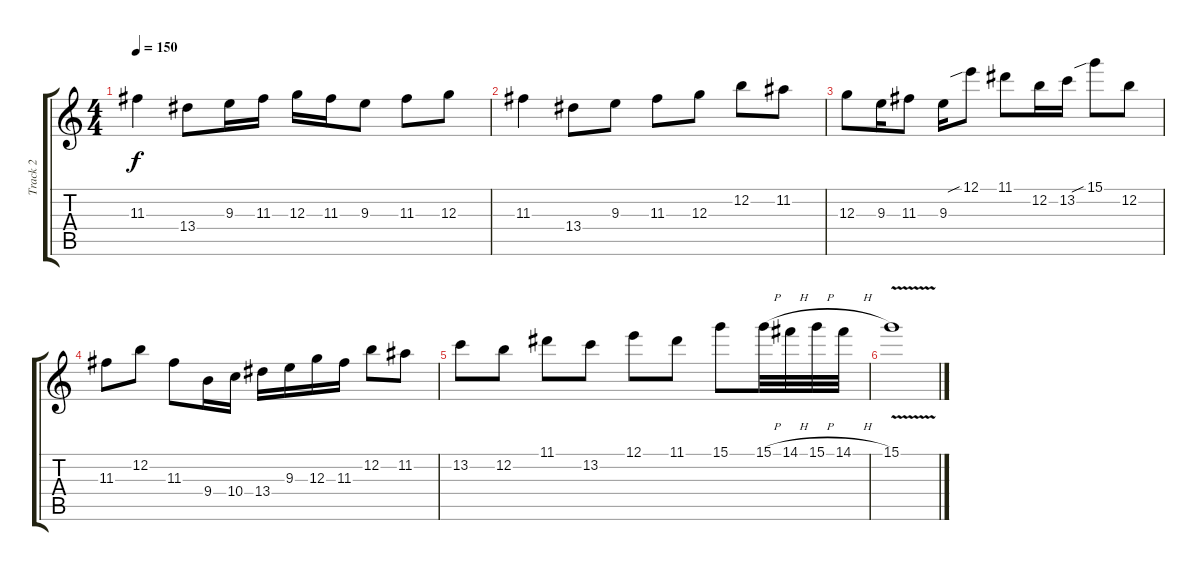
\track ("Track 2" "Track 2") {instrument distortionguitar}
\staff {score tabs}
\tuning (E4 B3 G3 D3 A2 E2) {hide}
\ts (4 4)
\tempo 150
\clef g2
\ks c
11.3.4{dy f} 13.4.8 9.3.16 11.3.16 12.3.16 11.3.16 9.3.8 11.3.8 12.3.8 |
11.3.4 13.4.8 9.3.8 11.3.8 12.3.8 12.2.8 11.2.8 |
12.3.8 9.3.16 11.3.8 9.3.16 12.1{sib}.8 11.1.8 12.2.16 13.2.16 15.1{sib}.8 12.2.8 |
11.3.8 12.2.8 11.3.8 9.4.16 10.4.16 13.4.16 9.3.16 12.3.16 11.3.16 12.2.8 11.2.8 |
13.2.8 12.2.8 11.1.8 13.2.8 12.1.8 11.1.8 15.1.8 15.1{h}.32 14.1{h}.32 15.1{h}.32 14.1{h}.32 |
15.1{v}.1
